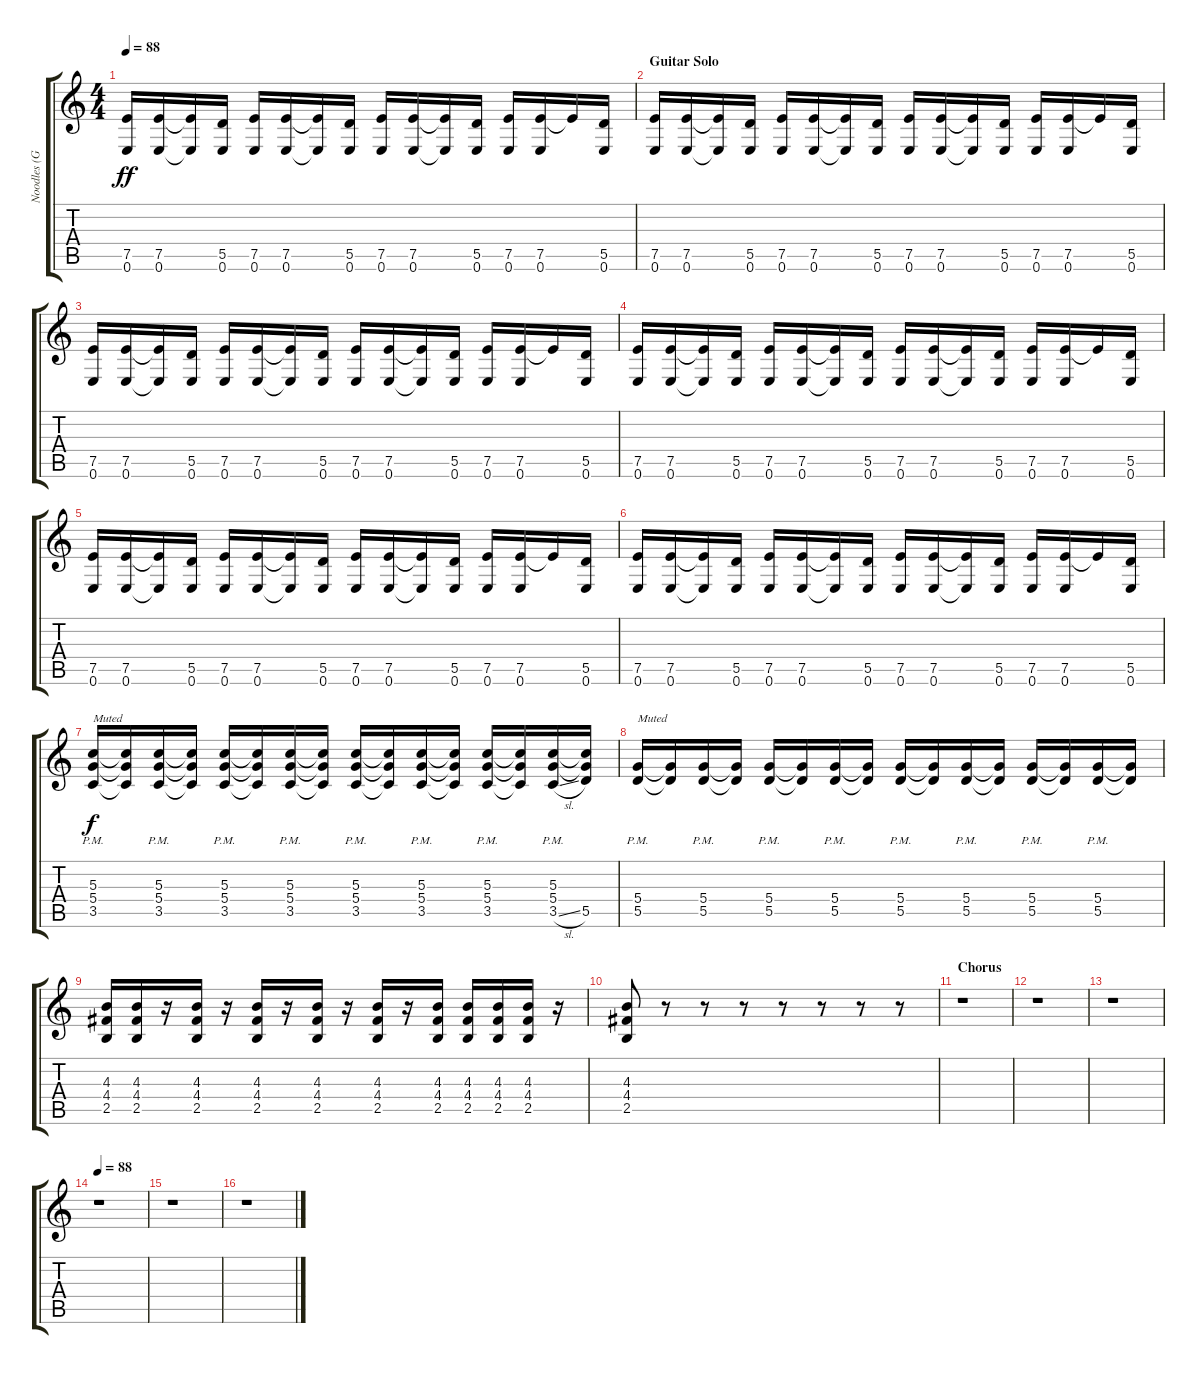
\track ("Noodles (Guitar)" "Noodles (G") {instrument distortionguitar}
\staff {score tabs}
\tuning (E4 B3 G3 D3 A2 E2) {hide}
\ts (4 4)
\tempo 88
\clef g2
\ks c
(7.5 0.6).16{dy ff} (7.5 0.6).16 (7.5{t} 0.6{t}).16 (5.5 0.6).16 (7.5 0.6).16 (7.5 0.6).16 (7.5{t} 0.6{t}).16 (5.5 0.6).16 (7.5 0.6).16 (7.5 0.6).16 (7.5{t} 0.6{t}).16 (5.5 0.6).16 (7.5 0.6).16 (7.5 0.6).16 7.5{t}.16 (5.5 0.6).16 |
\section ("" "Guitar Solo")
(7.5 0.6).16{volume 12} (7.5 0.6).16 (7.5{t} 0.6{t}).16 (5.5 0.6).16 (7.5 0.6).16 (7.5 0.6).16 (7.5{t} 0.6{t}).16 (5.5 0.6).16 (7.5 0.6).16 (7.5 0.6).16 (7.5{t} 0.6{t}).16 (5.5 0.6).16 (7.5 0.6).16 (7.5 0.6).16 7.5{t}.16 (5.5 0.6).16 |
(7.5 0.6).16 (7.5 0.6).16 (7.5{t} 0.6{t}).16 (5.5 0.6).16 (7.5 0.6).16 (7.5 0.6).16 (7.5{t} 0.6{t}).16 (5.5 0.6).16 (7.5 0.6).16 (7.5 0.6).16 (7.5{t} 0.6{t}).16 (5.5 0.6).16 (7.5 0.6).16 (7.5 0.6).16 7.5{t}.16 (5.5 0.6).16 |
(7.5 0.6).16 (7.5 0.6).16 (7.5{t} 0.6{t}).16 (5.5 0.6).16 (7.5 0.6).16 (7.5 0.6).16 (7.5{t} 0.6{t}).16 (5.5 0.6).16 (7.5 0.6).16 (7.5 0.6).16 (7.5{t} 0.6{t}).16 (5.5 0.6).16 (7.5 0.6).16 (7.5 0.6).16 7.5{t}.16 (5.5 0.6).16 |
(7.5 0.6).16 (7.5 0.6).16 (7.5{t} 0.6{t}).16 (5.5 0.6).16 (7.5 0.6).16 (7.5 0.6).16 (7.5{t} 0.6{t}).16 (5.5 0.6).16 (7.5 0.6).16 (7.5 0.6).16 (7.5{t} 0.6{t}).16 (5.5 0.6).16 (7.5 0.6).16 (7.5 0.6).16 7.5{t}.16 (5.5 0.6).16 |
(7.5 0.6).16 (7.5 0.6).16 (7.5{t} 0.6{t}).16 (5.5 0.6).16 (7.5 0.6).16 (7.5 0.6).16 (7.5{t} 0.6{t}).16 (5.5 0.6).16 (7.5 0.6).16 (7.5 0.6).16 (7.5{t} 0.6{t}).16 (5.5 0.6).16 (7.5 0.6).16 (7.5 0.6).16 7.5{t}.16 (5.5 0.6).16 |
(5.3{pm} 5.4{pm} 3.5{pm}).16{txt "Muted" dy f} (5.3{t} 5.4{t} 3.5{t}).16 (5.3{pm} 5.4{pm} 3.5{pm}).16 (5.3{t} 5.4{t} 3.5{t}).16 (5.3{pm} 5.4{pm} 3.5{pm}).16 (5.3{t} 5.4{t} 3.5{t}).16 (5.3{pm} 5.4{pm} 3.5{pm}).16 (5.3{t} 5.4{t} 3.5{t}).16 (5.3{pm} 5.4{pm} 3.5{pm}).16 (5.3{t} 5.4{t} 3.5{t}).16 (5.3{pm} 5.4{pm} 3.5{pm}).16 (5.3{t} 5.4{t} 3.5{t}).16 (5.3{pm} 5.4{pm} 3.5{pm}).16 (5.3{t} 5.4{t} 3.5{t}).16 (5.3{pm} 5.4{pm} 3.5{sl}).16 (5.3{t} 5.4{t} 5.5).16 |
(5.4{pm} 5.5{pm}).16{txt "Muted"} (5.4{t} 5.5{t}).16 (5.4{pm} 5.5{pm}).16 (5.4{t} 5.5{t}).16 (5.4{pm} 5.5{pm}).16 (5.4{t} 5.5{t}).16 (5.4{pm} 5.5{pm}).16 (5.4{t} 5.5{t}).16 (5.4{pm} 5.5{pm}).16 (5.4{t} 5.5{t}).16 (5.4{pm} 5.5{pm}).16 (5.4{t} 5.5{t}).16 (5.4{pm} 5.5{pm}).16 (5.4{t} 5.5{t}).16 (5.4{pm} 5.5{pm}).16 (5.4{t} 5.5{t}).16 |
(4.3 4.4 2.5).16 (4.3 4.4 2.5).16 r.16 (4.3 4.4 2.5).16 r.16 (4.3 4.4 2.5).16 r.16 (4.3 4.4 2.5).16 r.16 (4.3 4.4 2.5).16 r.16 (4.3 4.4 2.5).16 (4.3 4.4 2.5).16 (4.3 4.4 2.5).16 (4.3 4.4 2.5).16 r.16 |
(4.3 4.4 2.5).8 r.8 r.8 r.8 r.8 r.8 r.8 r.8 |
\section ("" "Chorus")
r.1 |
r.1 |
r.1 |
\tempo 88
r.1 |
r.1 |
r.1
